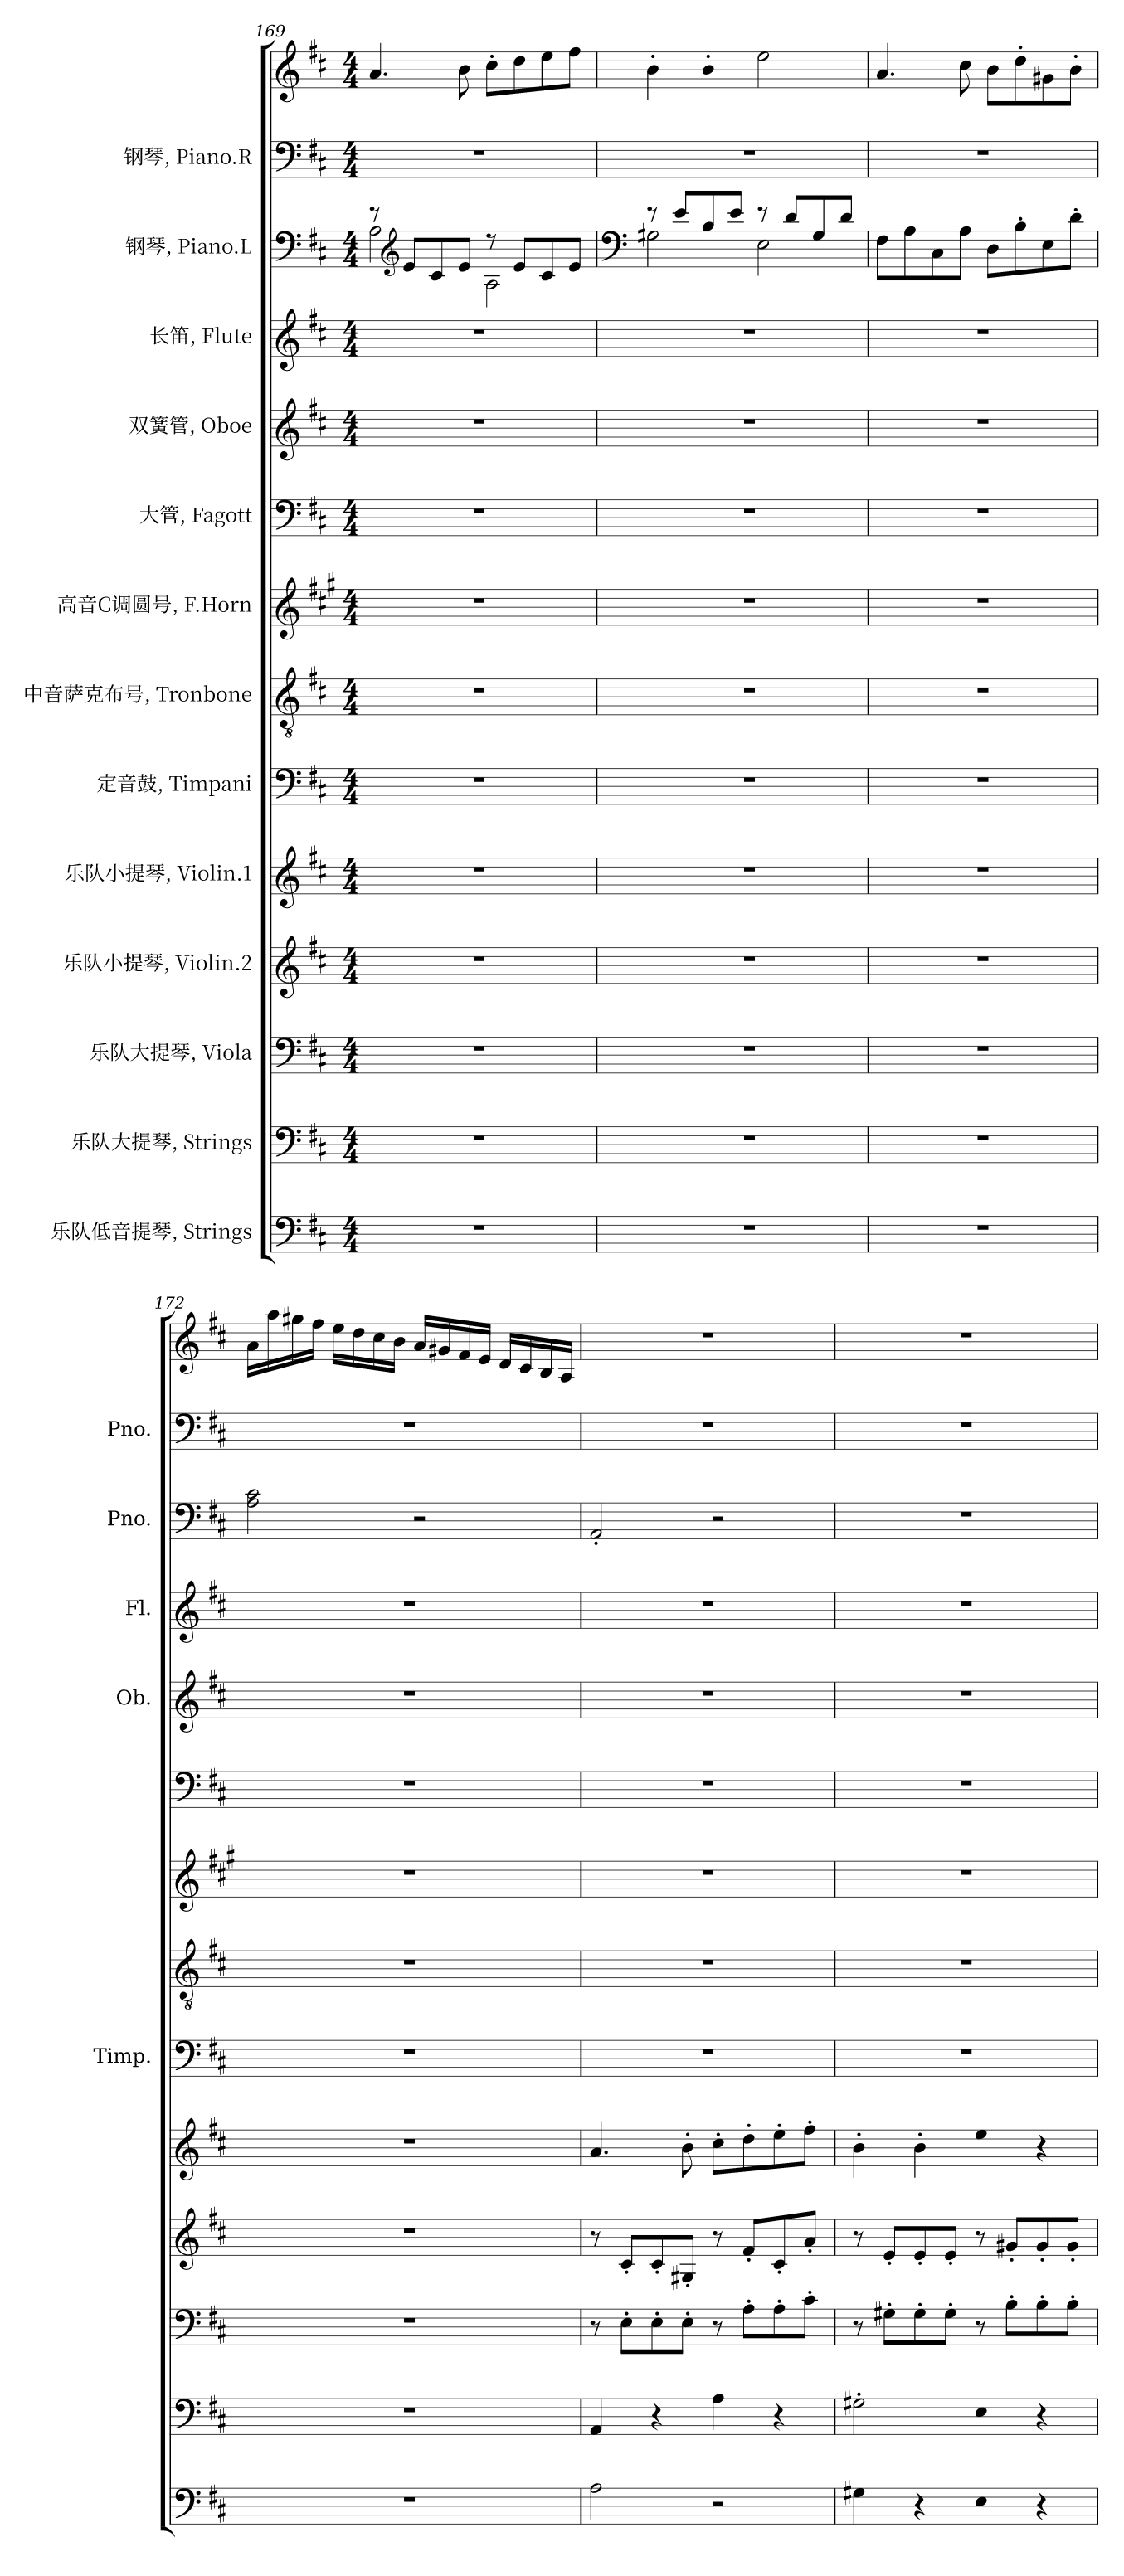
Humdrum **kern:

**kern	**kern	**kern	**kern	**kern	**kern	**kern	**kern	**kern	**kern	**kern	**kern	**kern	**kern
*part13	*part12	*part11	*part10	*part9	*part8	*part7	*part6	*part5	*part4	*part3	*part2	*part1	*part1
*staff14	*staff13	*staff12	*staff11	*staff10	*staff9	*staff8	*staff7	*staff6	*staff5	*staff4	*staff3	*staff2	*staff1
*I"乐队低音提琴, Strings	*I"乐队大提琴, Strings	*I"乐队大提琴, Viola	*I"乐队小提琴, Violin.2	*I"乐队小提琴, Violin.1	*I"定音鼓, Timpani	*I"中音萨克布号, Tronbone	*I"高音C调圆号, F.Horn	*I"大管, Fagott	*I"双簧管, Oboe	*I"长笛, Flute	*I"钢琴, Piano.L	*I"钢琴, Piano.R	*
*	*	*	*	*	*I'Timp.	*	*	*	*I'Ob.	*I'Fl.	*I'Pno.	*I'Pno.	*
!!LO:PB:g=z
*clefF4	*clefF4	*clefF4	*clefG2	*clefG2	*clefF4	*clefGv2	*clefG2	*clefF4	*clefG2	*clefG2	*clefF4	*clefF4	*clefG2
*ITrd7c12	*	*	*	*	*	*	*ITrd4c7	*	*	*	*	*	*
*k[f#c#]	*k[f#c#]	*k[f#c#]	*k[f#c#]	*k[f#c#]	*k[f#c#]	*k[f#c#]	*k[f#c#]	*k[f#c#]	*k[f#c#]	*k[f#c#]	*k[f#c#]	*k[f#c#]	*k[f#c#]
*M4/4	*M4/4	*M4/4	*M4/4	*M4/4	*M4/4	*M4/4	*M4/4	*M4/4	*M4/4	*M4/4	*M4/4	*M4/4	*M4/4
=169	=169	=169	=169	=169	=169	=169	=169	=169	=169	=169	=169	=169	=169
*	*	*	*	*	*	*	*	*	*	*	*^	*	*
1r	1r	1r	1r	1r	1r	1r	1r	1r	1r	1r	8r	2A\	1r	4.a/
*	*	*	*	*	*	*	*	*	*	*	*clefG2	*	*	*
.	.	.	.	.	.	.	.	.	.	.	8e/L	.	.	.
.	.	.	.	.	.	.	.	.	.	.	8c#/	.	.	.
.	.	.	.	.	.	.	.	.	.	.	8e/J	.	.	8b\
.	.	.	.	.	.	.	.	.	.	.	8r	2A\	.	8cc#'\L
.	.	.	.	.	.	.	.	.	.	.	8e/L	.	.	8dd\
.	.	.	.	.	.	.	.	.	.	.	8c#/	.	.	8ee\
.	.	.	.	.	.	.	.	.	.	.	8e/J	.	.	8ff#\J
=170	=170	=170	=170	=170	=170	=170	=170	=170	=170	=170	=170	=170	=170	=170
*	*	*	*	*	*	*	*	*	*	*	*clefF4	*	*	*
1r	1r	1r	1r	1r	1r	1r	1r	1r	1r	1r	8r	2G#X\	1r	4b'\
.	.	.	.	.	.	.	.	.	.	.	8e/L	.	.	.
.	.	.	.	.	.	.	.	.	.	.	8B/	.	.	4b'\
.	.	.	.	.	.	.	.	.	.	.	8e/J	.	.	.
.	.	.	.	.	.	.	.	.	.	.	8r	2E\	.	2ee\
.	.	.	.	.	.	.	.	.	.	.	8d/L	.	.	.
.	.	.	.	.	.	.	.	.	.	.	8G#/	.	.	.
.	.	.	.	.	.	.	.	.	.	.	8d/J	.	.	.
*	*	*	*	*	*	*	*	*	*	*	*v	*v	*	*
=171	=171	=171	=171	=171	=171	=171	=171	=171	=171	=171	=171	=171	=171
1r	1r	1r	1r	1r	1r	1r	1r	1r	1r	1r	8F#\L	1r	4.a/
.	.	.	.	.	.	.	.	.	.	.	8A\	.	.
.	.	.	.	.	.	.	.	.	.	.	8C#\	.	.
.	.	.	.	.	.	.	.	.	.	.	8A\J	.	8cc#\
.	.	.	.	.	.	.	.	.	.	.	8D\L	.	8b\L
.	.	.	.	.	.	.	.	.	.	.	8B'\	.	8dd'\
.	.	.	.	.	.	.	.	.	.	.	8E\	.	8g#X\
.	.	.	.	.	.	.	.	.	.	.	8d'\J	.	8b'\J
!!LO:PB:g=z
=172	=172	=172	=172	=172	=172	=172	=172	=172	=172	=172	=172	=172	=172
1r	1r	1r	1r	1r	1r	1r	1r	1r	1r	1r	2A\ 2c#\	1r	16a\LL
.	.	.	.	.	.	.	.	.	.	.	.	.	16aa\
.	.	.	.	.	.	.	.	.	.	.	.	.	16gg#X\
.	.	.	.	.	.	.	.	.	.	.	.	.	16ff#\JJ
.	.	.	.	.	.	.	.	.	.	.	.	.	16ee\LL
.	.	.	.	.	.	.	.	.	.	.	.	.	16dd\
.	.	.	.	.	.	.	.	.	.	.	.	.	16cc#\
.	.	.	.	.	.	.	.	.	.	.	.	.	16b\JJ
.	.	.	.	.	.	.	.	.	.	.	2r	.	16a/LL
.	.	.	.	.	.	.	.	.	.	.	.	.	16g#X/
.	.	.	.	.	.	.	.	.	.	.	.	.	16f#/
.	.	.	.	.	.	.	.	.	.	.	.	.	16e/JJ
.	.	.	.	.	.	.	.	.	.	.	.	.	16d/LL
.	.	.	.	.	.	.	.	.	.	.	.	.	16c#/
.	.	.	.	.	.	.	.	.	.	.	.	.	16B/
.	.	.	.	.	.	.	.	.	.	.	.	.	16A/JJ
=173	=173	=173	=173	=173	=173	=173	=173	=173	=173	=173	=173	=173	=173
2AA\	4AA/	8r	8r	4.a/	1r	1r	1r	1r	1r	1r	2AA'/	1r	1r
.	.	8E'\L	8c#'/L	.	.	.	.	.	.	.	.	.	.
.	4r	8E'\	8c#'/	.	.	.	.	.	.	.	.	.	.
.	.	8E'\J	8G#X'/J	8b'\	.	.	.	.	.	.	.	.	.
2r	4A\	8r	8r	8cc#'\L	.	.	.	.	.	.	2r	.	.
.	.	8A'\L	8f#'/L	8dd'\	.	.	.	.	.	.	.	.	.
.	4r	8A'\	8c#'/	8ee'\	.	.	.	.	.	.	.	.	.
.	.	8c#'\J	8a'/J	8ff#'\J	.	.	.	.	.	.	.	.	.
=174	=174	=174	=174	=174	=174	=174	=174	=174	=174	=174	=174	=174	=174
4GG#X\	2G#X'\	8r	8r	4b'\	1r	1r	1r	1r	1r	1r	1r	1r	1r
.	.	8G#X'\L	8e'/L	.	.	.	.	.	.	.	.	.	.
4r	.	8G#'\	8e'/	4b'\	.	.	.	.	.	.	.	.	.
.	.	8G#'\J	8e'/J	.	.	.	.	.	.	.	.	.	.
4EE\	4E\	8r	8r	4ee\	.	.	.	.	.	.	.	.	.
.	.	8B'\L	8g#X'/L	.	.	.	.	.	.	.	.	.	.
4r	4r	8B'\	8g#'/	4r	.	.	.	.	.	.	.	.	.
.	.	8B'\J	8g#'/J	.	.	.	.	.	.	.	.	.	.
=	=	=	=	=	=	=	=	=	=	=	=	=	=
*-	*-	*-	*-	*-	*-	*-	*-	*-	*-	*-	*-	*-	*-
